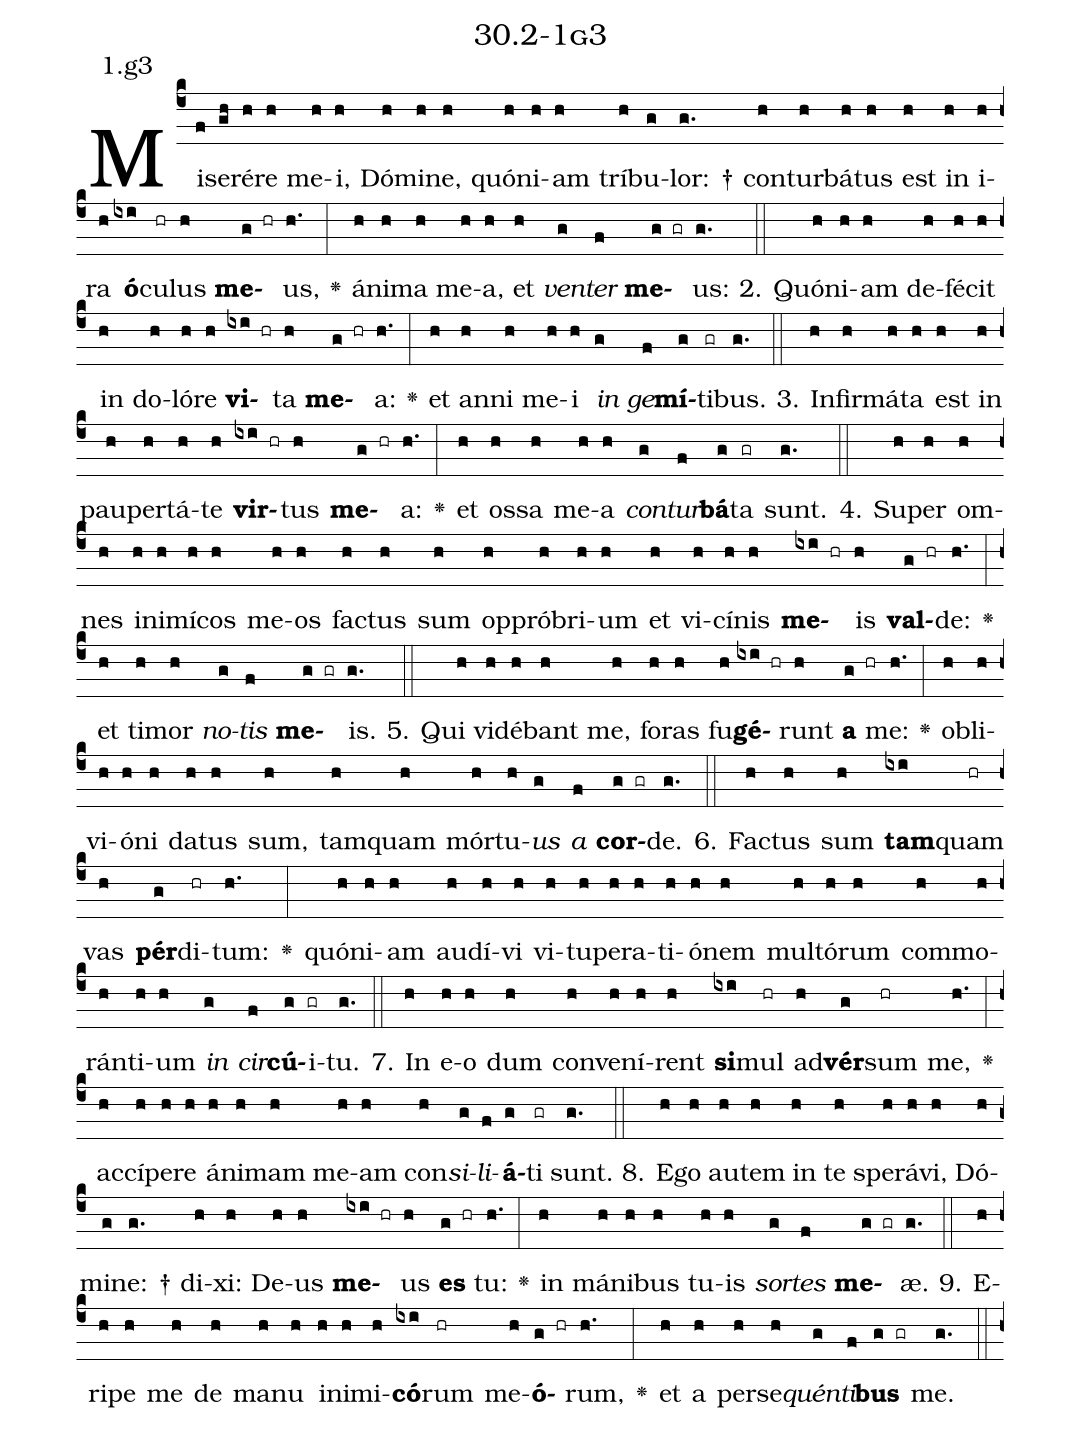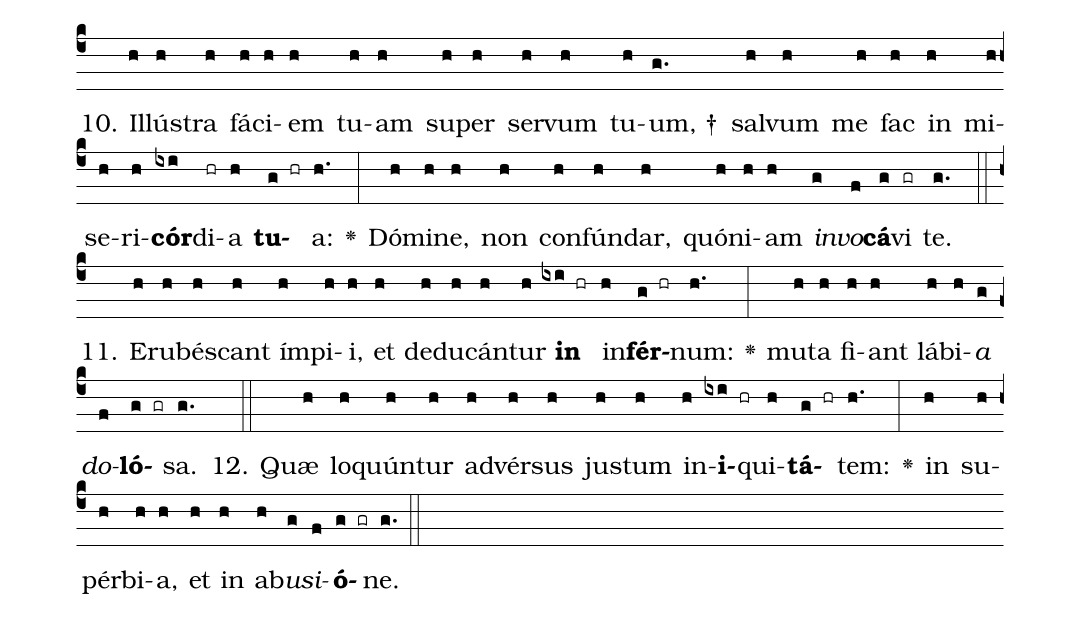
name: 30.2-1g3;
annotation: 1.g3;
%%
(c4)Mi(f)se(gh)ré(h)re(h) me(h)i,(h) Dó(h)mi(h)ne,(h) quón(h)i(h)am(h) trí(h)bu(g)lor: †(g.) con(h)tur(h)bá(h)tus(h) est(h) in(h) i(h)ra(h) <b>ó</b>(ixi)cu(hr)lus(h) <b>me</b>(g hr)us,(h.) <v>\greheightstar</v>(:) á(h)ni(h)ma(h) me(h)a,(h) et(h) <i>ven</i>(g)<i>ter</i>(f) <b>me</b>(g gr)us:(g.) (::)
2. Quón(h)i(h)am(h) de(h)fé(h)cit(h) in(h) do(h)ló(h)re(h) <b>vi</b>(ixi hr)ta(h) <b>me</b>(g hr)a:(h.) <v>\greheightstar</v>(:) et(h) an(h)ni(h) me(h)i(h) <i>in</i>(g) <i>ge</i>(f)<b>mí</b>(g)ti(gr)bus.(g.) (::)
3. In(h)fir(h)má(h)ta(h) est(h) in(h) pau(h)per(h)tá(h)te(h) <b>vir</b>(ixi hr)tus(h) <b>me</b>(g hr)a:(h.) <v>\greheightstar</v>(:) et(h) os(h)sa(h) me(h)a(h) <i>con</i>(g)<i>tur</i>(f)<b>bá</b>(g)ta(gr) sunt.(g.) (::)
4. Su(h)per(h) om(h)nes(h) in(h)i(h)mí(h)cos(h) me(h)os(h) fac(h)tus(h) sum(h) op(h)pró(h)bri(h)um(h) et(h) vi(h)cí(h)nis(h) <b>me</b>(ixi hr)is(h) <b>val</b>(g hr)de:(h.) <v>\greheightstar</v>(:) et(h) ti(h)mor(h) <i>no</i>(g)<i>tis</i>(f) <b>me</b>(g gr)is.(g.) (::)
5. Qui(h) vi(h)dé(h)bant(h) me,(h) fo(h)ras(h) fu(h)<b>gé</b>(ixi hr)runt(h) <b>a</b>(g hr) me:(h.) <v>\greheightstar</v>(:) ob(h)li(h)vi(h)ó(h)ni(h) da(h)tus(h) sum,(h) tam(h)quam(h) mór(h)tu(h)<i>us</i>(g) <i>a</i>(f) <b>cor</b>(g gr)de.(g.) (::)
6. Fac(h)tus(h) sum(h) <b>tam</b>(ixi)quam(hr) vas(h) <b>pér</b>(g)di(hr)tum:(h.) <v>\greheightstar</v>(:) quón(h)i(h)am(h) au(h)dí(h)vi(h) vi(h)tu(h)pe(h)ra(h)ti(h)ó(h)nem(h) mul(h)tó(h)rum(h) com(h)mo(h)rán(h)ti(h)um(h) <i>in</i>(g) <i>cir</i>(f)<b>cú</b>(g)i(gr)tu.(g.) (::)
7. In(h) e(h)o(h) dum(h) con(h)ve(h)ní(h)rent(h) <b>si</b>(ixi)mul(hr) ad(h)<b>vér</b>(g)sum(hr) me,(h.) <v>\greheightstar</v>(:) ac(h)cí(h)pe(h)re(h) á(h)ni(h)mam(h) me(h)am(h) con(h)<i>si</i>(g)<i>li</i>(f)<b>á</b>(g)ti(gr) sunt.(g.) (::)
8. E(h)go(h) au(h)tem(h) in(h) te(h) spe(h)rá(h)vi,(h) Dó(h)mi(g)ne: †(g.) di(h)xi:(h) De(h)us(h) <b>me</b>(ixi hr)us(h) <b>es</b>(g hr) tu:(h.) <v>\greheightstar</v>(:) in(h) má(h)ni(h)bus(h) tu(h)is(h) <i>sor</i>(g)<i>tes</i>(f) <b>me</b>(g gr)æ.(g.) (::)
9. E(h)ri(h)pe(h) me(h) de(h) ma(h)nu(h) in(h)i(h)mi(h)<b>có</b>(ixi)rum(hr) me(h)<b>ó</b>(g hr)rum,(h.) <v>\greheightstar</v>(:) et(h) a(h) per(h)se(h)<i>quén</i>(g)<i>ti</i>(f)<b>bus</b>(g gr) me.(g.) (::)
10. Il(h)lús(h)tra(h) fá(h)ci(h)em(h) tu(h)am(h) su(h)per(h) ser(h)vum(h) tu(h)um, †(g.) sal(h)vum(h) me(h) fac(h) in(h) mi(h)se(h)ri(h)<b>cór</b>(ixi)di(hr)a(h) <b>tu</b>(g hr)a:(h.) <v>\greheightstar</v>(:) Dó(h)mi(h)ne,(h) non(h) con(h)fún(h)dar,(h) quón(h)i(h)am(h) <i>in</i>(g)<i>vo</i>(f)<b>cá</b>(g)vi(gr) te.(g.) (::)
11. E(h)ru(h)bés(h)cant(h) ím(h)pi(h)i,(h) et(h) de(h)du(h)cán(h)tur(h) <b>in</b>(ixi hr) in(h)<b>fér</b>(g hr)num:(h.) <v>\greheightstar</v>(:) mu(h)ta(h) fi(h)ant(h) lá(h)bi(h)<i>a</i>(g) <i>do</i>(f)<b>ló</b>(g gr)sa.(g.) (::)
12. Quæ(h) lo(h)quún(h)tur(h) ad(h)vér(h)sus(h) jus(h)tum(h) in(h)<b>i</b>(ixi hr)qui(h)<b>tá</b>(g hr)tem:(h.) <v>\greheightstar</v>(:) in(h) su(h)pér(h)bi(h)a,(h) et(h) in(h) ab(h)<i>u</i>(g)<i>si</i>(f)<b>ó</b>(g gr)ne.(g.) (::)
